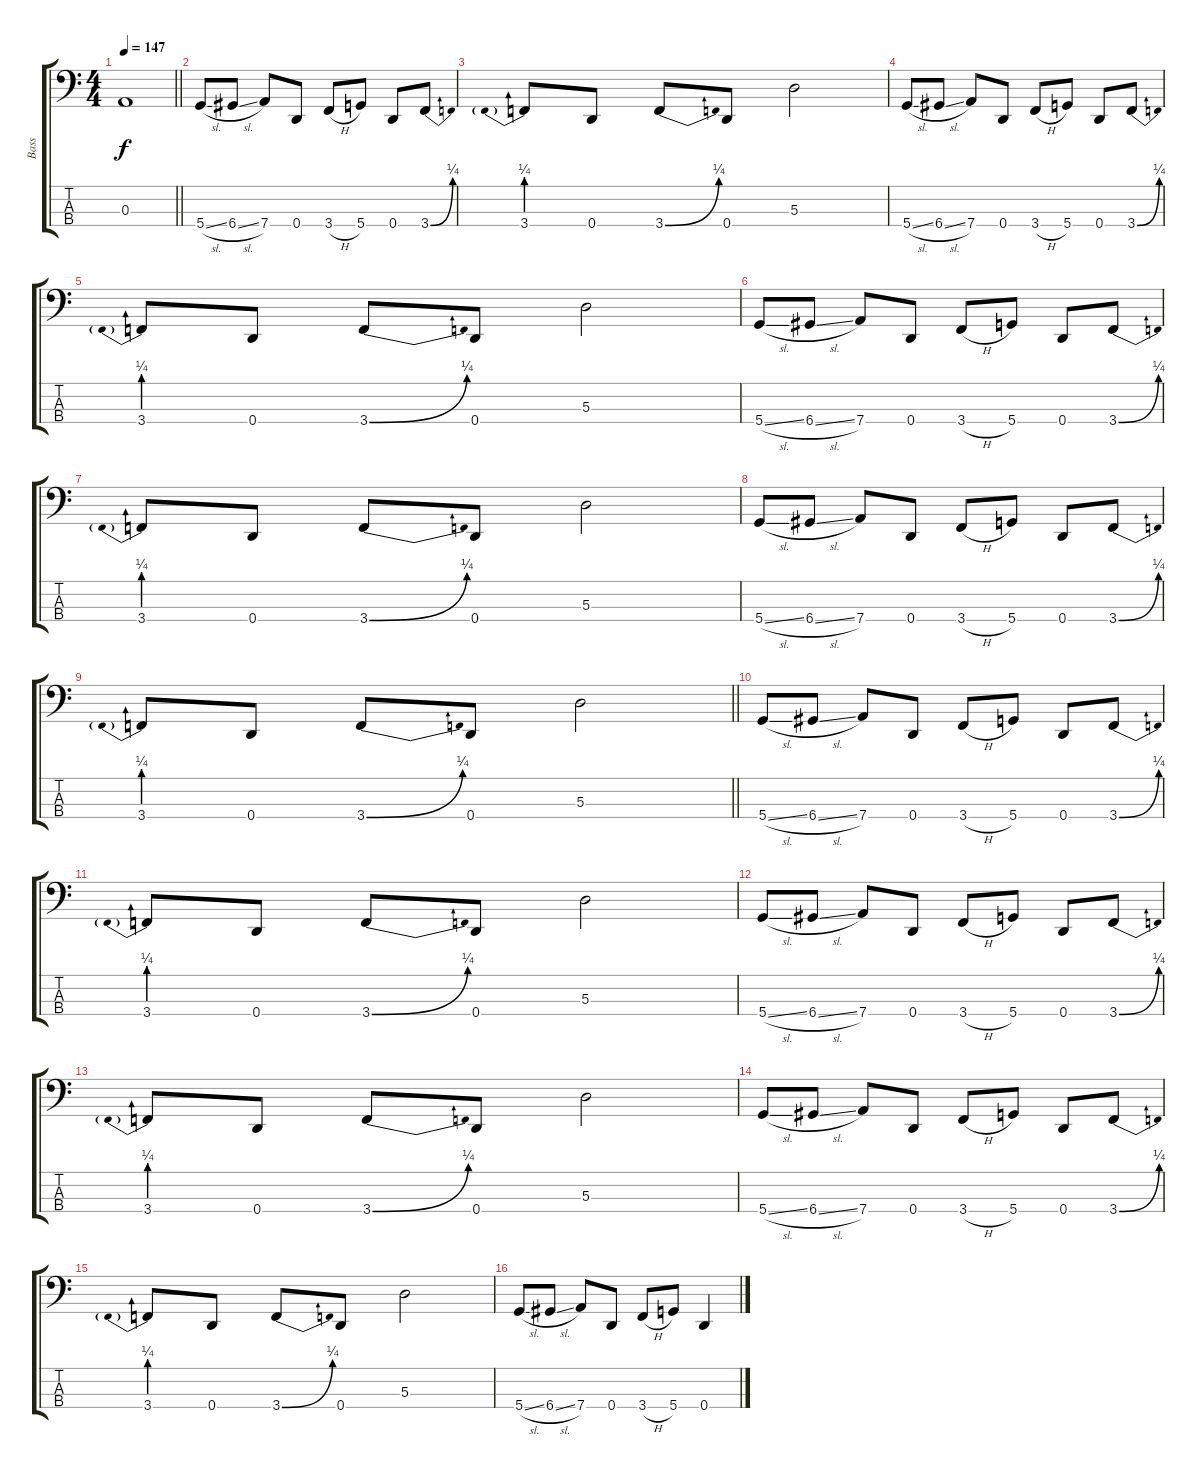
\track ("Bass" "Bass") {instrument electricbassfinger}
\staff {score tabs}
\tuning (G2 D2 A1 D1) {hide}
\ts (4 4)
\tempo 147
\clef f4
\barLineRight lightlight
\ks c
0.3{t}.1{dy f} |
5.4{sl}.8 6.4{sl}.8 7.4.8 0.4.8 3.4{h}.8 5.4.8 0.4.8 3.4{be (bend 0 0 60 1)}.8 |
3.4{be (prebend 0 1 60 1)}.8 0.4.8 3.4{be (bend 0 0 60 1)}.8 0.4.8 5.3.2 |
5.4{sl}.8 6.4{sl}.8 7.4.8 0.4.8 3.4{h}.8 5.4.8 0.4.8 3.4{be (bend 0 0 60 1)}.8 |
3.4{be (prebend 0 1 60 1)}.8 0.4.8 3.4{be (bend 0 0 60 1)}.8 0.4.8 5.3.2 |
5.4{sl}.8 6.4{sl}.8 7.4.8 0.4.8 3.4{h}.8 5.4.8 0.4.8 3.4{be (bend 0 0 60 1)}.8 |
3.4{be (prebend 0 1 60 1)}.8 0.4.8 3.4{be (bend 0 0 60 1)}.8 0.4.8 5.3.2 |
5.4{sl}.8 6.4{sl}.8 7.4.8 0.4.8 3.4{h}.8 5.4.8 0.4.8 3.4{be (bend 0 0 60 1)}.8 |
\barLineRight lightlight
3.4{be (prebend 0 1 60 1)}.8 0.4.8 3.4{be (bend 0 0 60 1)}.8 0.4.8 5.3.2 |
5.4{sl}.8 6.4{sl}.8 7.4.8 0.4.8 3.4{h}.8 5.4.8 0.4.8 3.4{be (bend 0 0 60 1)}.8 |
3.4{be (prebend 0 1 60 1)}.8 0.4.8 3.4{be (bend 0 0 60 1)}.8 0.4.8 5.3.2 |
5.4{sl}.8 6.4{sl}.8 7.4.8 0.4.8 3.4{h}.8 5.4.8 0.4.8 3.4{be (bend 0 0 60 1)}.8 |
3.4{be (prebend 0 1 60 1)}.8 0.4.8 3.4{be (bend 0 0 60 1)}.8 0.4.8 5.3.2 |
5.4{sl}.8 6.4{sl}.8 7.4.8 0.4.8 3.4{h}.8 5.4.8 0.4.8 3.4{be (bend 0 0 60 1)}.8 |
3.4{be (prebend 0 1 60 1)}.8 0.4.8 3.4{be (bend 0 0 60 1)}.8 0.4.8 5.3.2 |
5.4{sl}.8 6.4{sl}.8 7.4.8 0.4.8 3.4{h}.8 5.4.8 0.4.4
